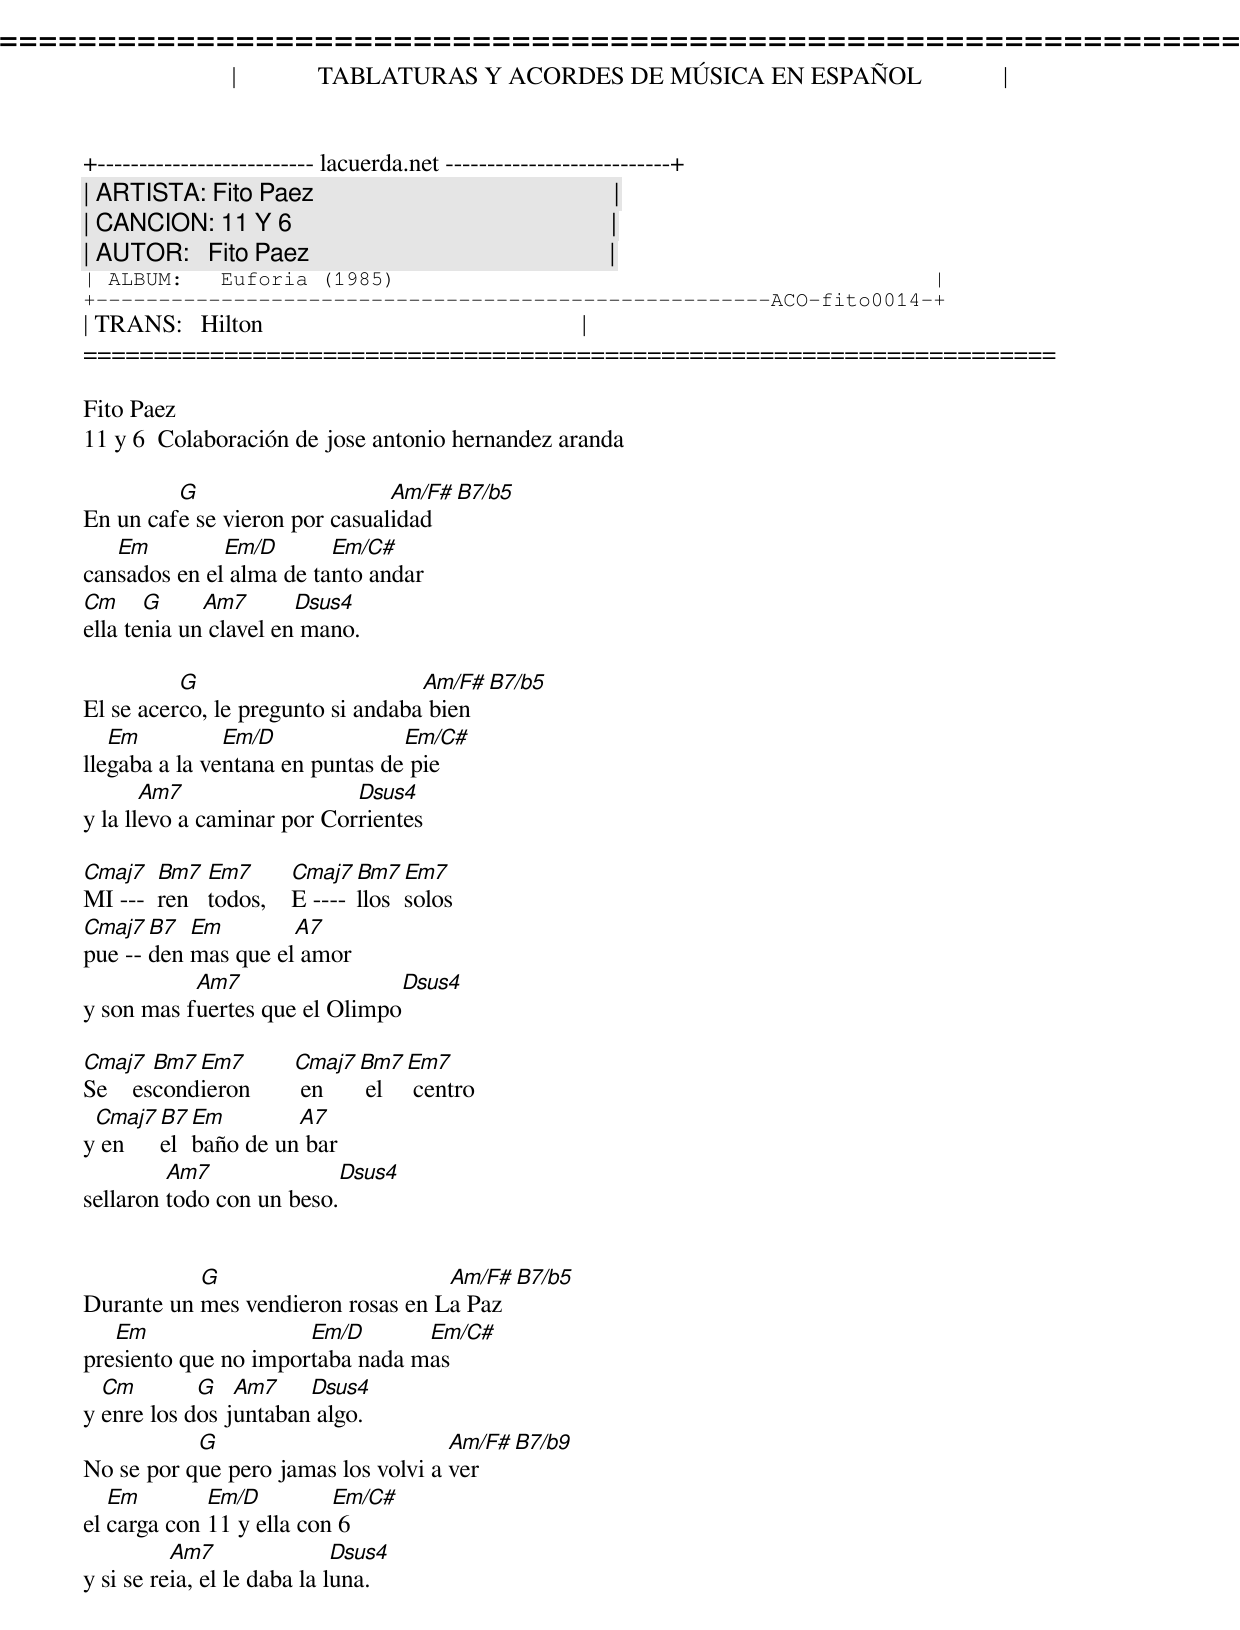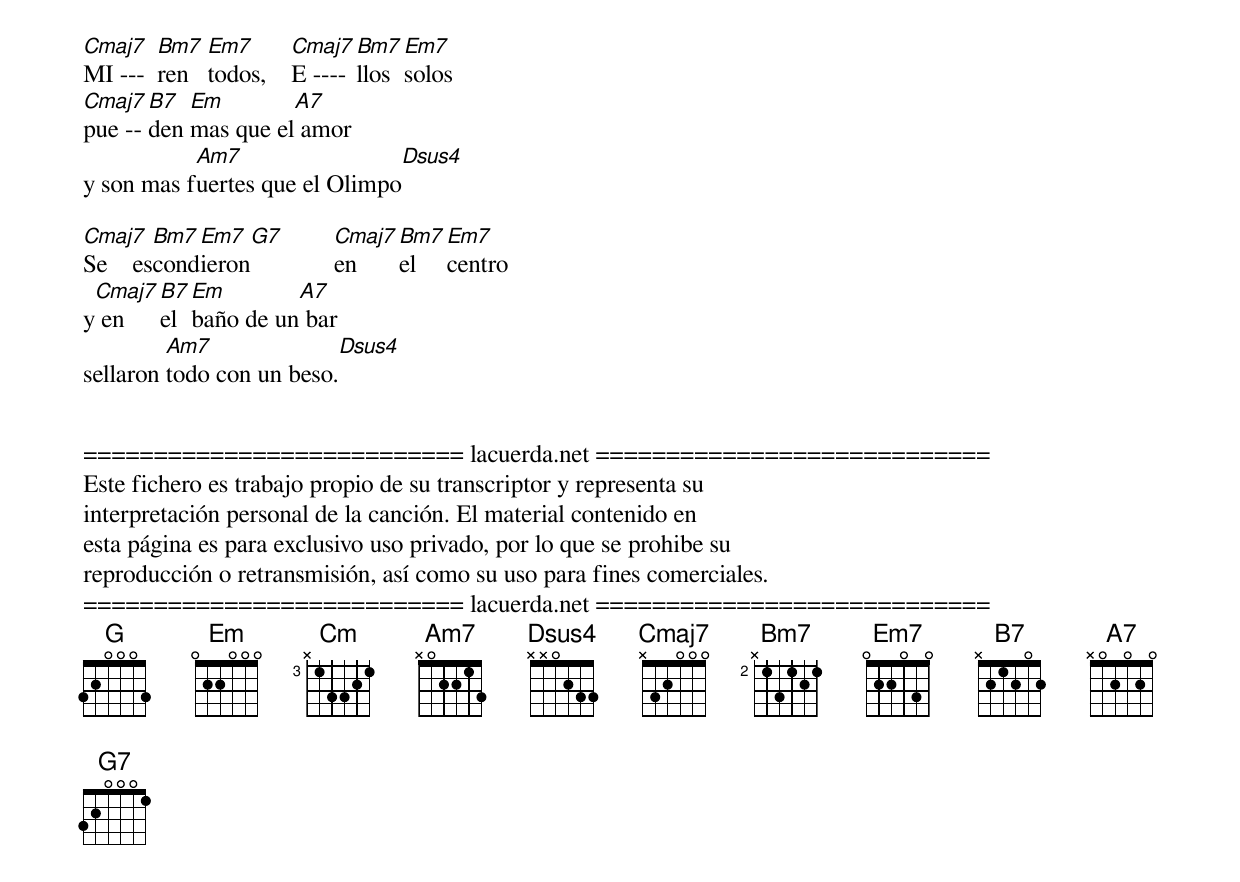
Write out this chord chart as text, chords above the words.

=====================================================================
|             TABLATURAS Y ACORDES DE MÚSICA EN ESPAÑOL             |
+-------------------------- lacuerda.net ---------------------------+
| ARTISTA: Fito Paez                                                |
| CANCION: 11 Y 6                                                   |
| AUTOR:   Fito Paez                                                |
| ALBUM:   Euforia (1985)                                           |
+------------------------------------------------------ACO-fito0014-+
| TRANS:   Hilton                                                   |
=====================================================================

Fito Paez
11 y 6  Colaboración de jose antonio hernandez aranda

         G                     Am/F#   B7/b5
En un cafe se vieron por casualidad
   Em         Em/D       Em/C#
cansados en el alma de tanto andar
Cm     G     Am7       Dsus4
ella tenia un clavel en mano.

          G                        Am/F#  B7/b5
El se acerco, le pregunto si andaba bien
   Em          Em/D              Em/C#
llegaba a la ventana en puntas de pie
       Am7                  Dsus4
y la llevo a caminar por Corrientes

Cmaj7   Bm7   Em7       Cmaj7  Bm7  Em7
MI ---  ren   todos,    E ---- llos solos
Cmaj7  B7  Em        A7
pue -- den mas que el amor
           Am7                 Dsus4
y son mas fuertes que el Olimpo

Cmaj7   Bm7 Em7         Cmaj7  Bm7  Em7
Se    escondieron        en     el   centro
 Cmaj7  B7 Em        A7
y en    el baño de un bar
         Am7              Dsus4
sellaron todo con un beso.


           G                       Am/F#  B7/b5
Durante un mes vendieron rosas en La Paz
   Em                 Em/D       Em/C#
presiento que no importaba nada mas
  Cm        G   Am7    Dsus4
y enre los dos juntaban algo.
           G                         Am/F# B7/b9
No se por que pero jamas los volvi a ver
   Em        Em/D         Em/C#
el carga con 11 y ella con 6
          Am7                Dsus4
y si se reia, el le daba la luna.


Cmaj7   Bm7   Em7       Cmaj7  Bm7  Em7
MI ---  ren   todos,    E ---- llos solos
Cmaj7  B7  Em        A7
pue -- den mas que el amor
           Am7                 Dsus4
y son mas fuertes que el Olimpo

Cmaj7   Bm7 Em7  G7      Cmaj7  Bm7  Em7
Se    escondieron        en     el   centro
 Cmaj7  B7 Em        A7
y en    el baño de un bar
         Am7              Dsus4
sellaron todo con un beso.


=========================== lacuerda.net ============================
Este fichero es trabajo propio de su transcriptor y representa su
interpretación personal de la canción. El material contenido en
esta página es para exclusivo uso privado, por lo que se prohibe su
reproducción o retransmisión, así como su uso para fines comerciales.
=========================== lacuerda.net ============================
